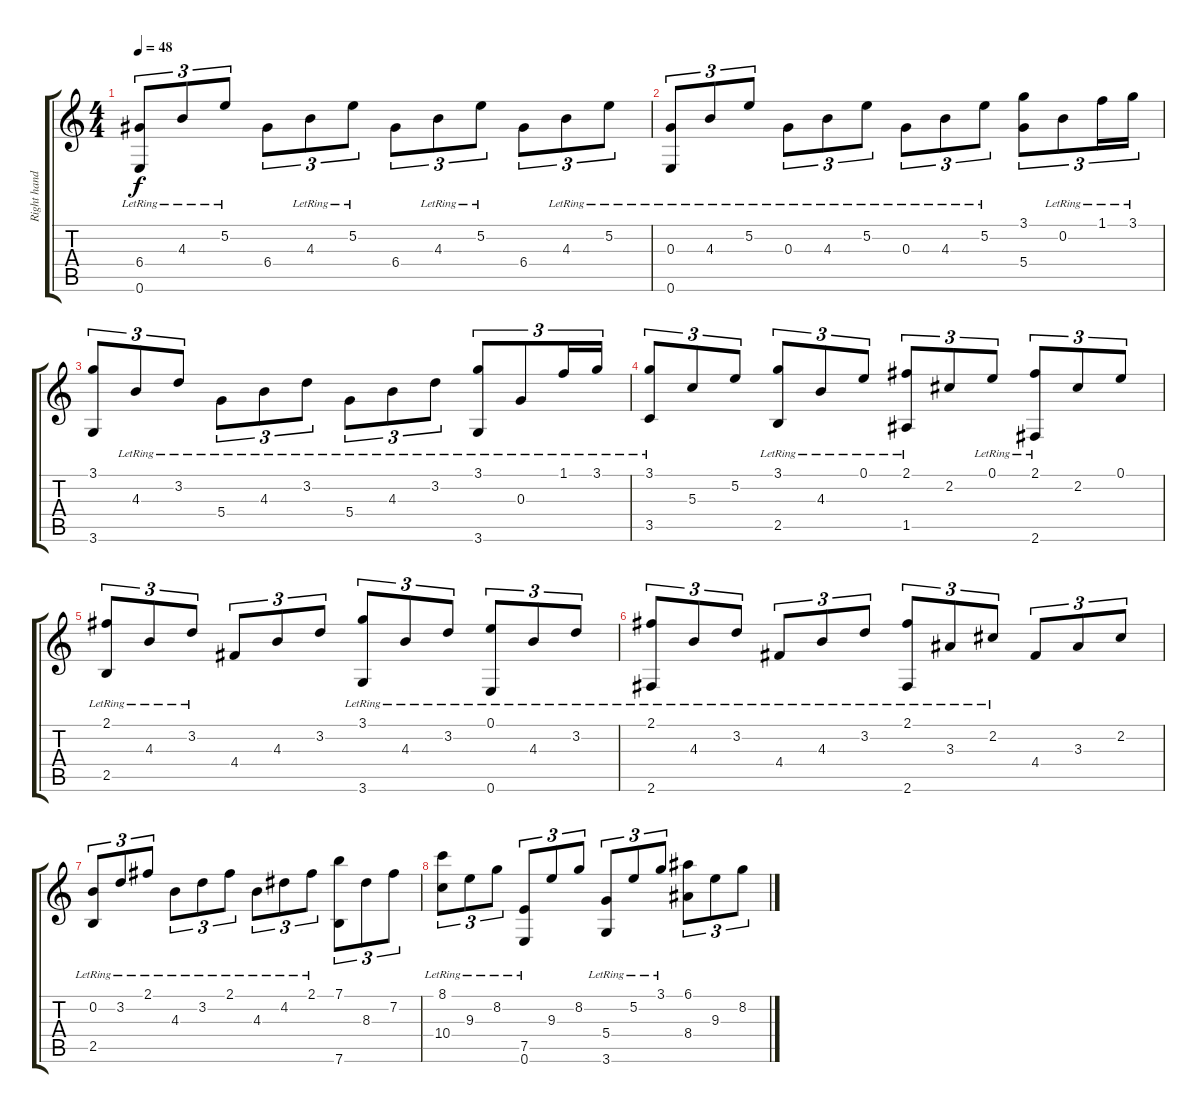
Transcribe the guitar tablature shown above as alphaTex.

\track ("Right hand" "Right hand") {instrument acousticguitarnylon}
\staff {score tabs}
\tuning (E4 B3 G3 D3 A2 E2) {hide}
\ts (4 4)
\tempo 48
\clef g2
\ks c
(6.4 0.6{lr}).8{tu (3 2) dy f} 4.3{lr}.8{tu (3 2)} 5.2{lr}.8{tu (3 2)} 6.4.8{tu (3 2)} 4.3{lr}.8{tu (3 2)} 5.2{lr}.8{tu (3 2)} 6.4.8{tu (3 2)} 4.3{lr}.8{tu (3 2)} 5.2{lr}.8{tu (3 2)} 6.4.8{tu (3 2)} 4.3{lr}.8{tu (3 2)} 5.2{lr}.8{tu (3 2)} |
(0.3{lr} 0.6{lr}).8{tu (3 2)} 4.3{lr}.8{tu (3 2)} 5.2{lr}.8{tu (3 2)} 0.3{lr}.8{tu (3 2)} 4.3{lr}.8{tu (3 2)} 5.2{lr}.8{tu (3 2)} 0.3{lr}.8{tu (3 2)} 4.3{lr}.8{tu (3 2)} 5.2{lr}.8{tu (3 2)} (3.1 5.4).8{tu (3 2)} 0.2{lr}.8{tu (3 2)} 1.1{lr}.16{tu (3 2)} 3.1{lr}.16{tu (3 2)} |
(3.1 3.6).8{tu (3 2)} 4.3{lr}.8{tu (3 2)} 3.2{lr}.8{tu (3 2)} 5.4{lr}.8{tu (3 2)} 4.3{lr}.8{tu (3 2)} 3.2{lr}.8{tu (3 2)} 5.4{lr}.8{tu (3 2)} 4.3{lr}.8{tu (3 2)} 3.2{lr}.8{tu (3 2)} (3.1{lr} 3.6{lr}).8{tu (3 2)} 0.3{lr}.8{tu (3 2)} 1.1{lr}.16{tu (3 2)} 3.1{lr}.16{tu (3 2)} |
(3.1{lr} 3.5{lr}).8{tu (3 2)} 5.3.8{tu (3 2)} 5.2.8{tu (3 2)} (3.1{lr} 2.5{lr}).8{tu (3 2)} 4.3{lr}.8{tu (3 2)} 0.1{lr}.8{tu (3 2)} (2.1{lr} 1.5{lr}).8{tu (3 2)} 2.2.8{tu (3 2)} 0.1{lr}.8{tu (3 2)} (2.1{lr} 2.6).8{tu (3 2)} 2.2.8{tu (3 2)} 0.1.8{tu (3 2)} |
(2.1{lr} 2.5{lr}).8{tu (3 2)} 4.3{lr}.8{tu (3 2)} 3.2{lr}.8{tu (3 2)} 4.4.8{tu (3 2)} 4.3.8{tu (3 2)} 3.2.8{tu (3 2)} (3.1{lr} 3.6{lr}).8{tu (3 2)} 4.3{lr}.8{tu (3 2)} 3.2{lr}.8{tu (3 2)} (0.1{lr} 0.6{lr}).8{tu (3 2)} 4.3{lr}.8{tu (3 2)} 3.2{lr}.8{tu (3 2)} |
(2.1{lr} 2.6{lr}).8{tu (3 2)} 4.3{lr}.8{tu (3 2)} 3.2{lr}.8{tu (3 2)} 4.4{lr}.8{tu (3 2)} 4.3{lr}.8{tu (3 2)} 3.2{lr}.8{tu (3 2)} (2.1{lr} 2.6{lr}).8{tu (3 2)} 3.3{lr}.8{tu (3 2)} 2.2{lr}.8{tu (3 2)} 4.4.8{tu (3 2)} 3.3.8{tu (3 2)} 2.2.8{tu (3 2)} |
(0.2{lr} 2.5).8{tu (3 2)} 3.2{lr}.8{tu (3 2)} 2.1{lr}.8{tu (3 2)} 4.3{lr}.8{tu (3 2)} 3.2{lr}.8{tu (3 2)} 2.1{lr}.8{tu (3 2)} 4.3{lr}.8{tu (3 2)} 4.2{lr}.8{tu (3 2)} 2.1{lr}.8{tu (3 2)} (7.1 7.6).8{tu (3 2)} 8.3.8{tu (3 2)} 7.2.8{tu (3 2)} |
(8.1{lr} 10.4{lr}).8{tu (3 2)} 9.3{lr}.8{tu (3 2)} 8.2{lr}.8{tu (3 2)} (7.5{lr} 0.6{lr}).8{tu (3 2)} 9.3.8{tu (3 2)} 8.2.8{tu (3 2)} (5.4 3.6{lr}).8{tu (3 2)} 5.2{lr}.8{tu (3 2)} 3.1{lr}.8{tu (3 2)} (6.1 8.4).8{tu (3 2)} 9.3.8{tu (3 2)} 8.2.8{tu (3 2)}
